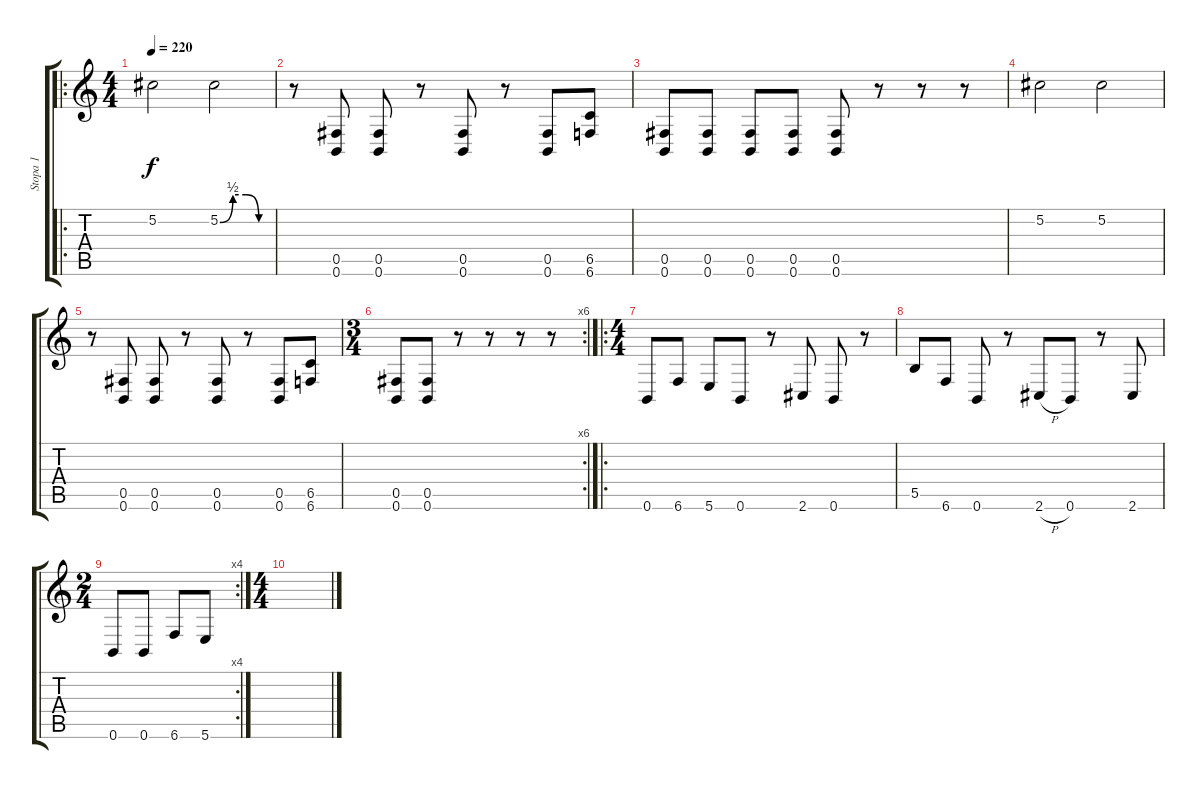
\track ("Stopa 1" "Stopa 1") {instrument distortionguitar}
\staff {score tabs}
\tuning (Db4 Ab3 E3 B2 Gb2 B1) {hide}
\ro
\ts (4 4)
\tempo 220
\clef g2
\ks c
5.2.2{dy f instrument distortionguitar} 5.2{be (custom 0 0 15 2 30 2 45 0 60 0)}.2 |
r.8 (0.5 0.6).8 (0.5 0.6).8 r.8 (0.5 0.6).8 r.8 (0.5 0.6).8 (6.5 6.6).8 |
(0.5 0.6).8 (0.5 0.6).8 (0.5 0.6).8 (0.5 0.6).8 (0.5 0.6).8 r.8 r.8 r.8 |
5.2.2 5.2.2 |
r.8 (0.5 0.6).8 (0.5 0.6).8 r.8 (0.5 0.6).8 r.8 (0.5 0.6).8 (6.5 6.6).8 |
\rc 6
\ts (3 4)
(0.5 0.6).8 (0.5 0.6).8 r.8 r.8 r.8 r.8 |
\ro
\ts (4 4)
0.6.8 6.6.8 5.6.8 0.6.8 r.8 2.6.8 0.6.8 r.8 |
5.5.8 6.6.8 0.6.8 r.8 2.6{h}.8 0.6.8 r.8 2.6.8 |
\rc 4
\ts (2 4)
0.6.8 0.6.8 6.6.8 5.6.8 |
\ts (4 4)
